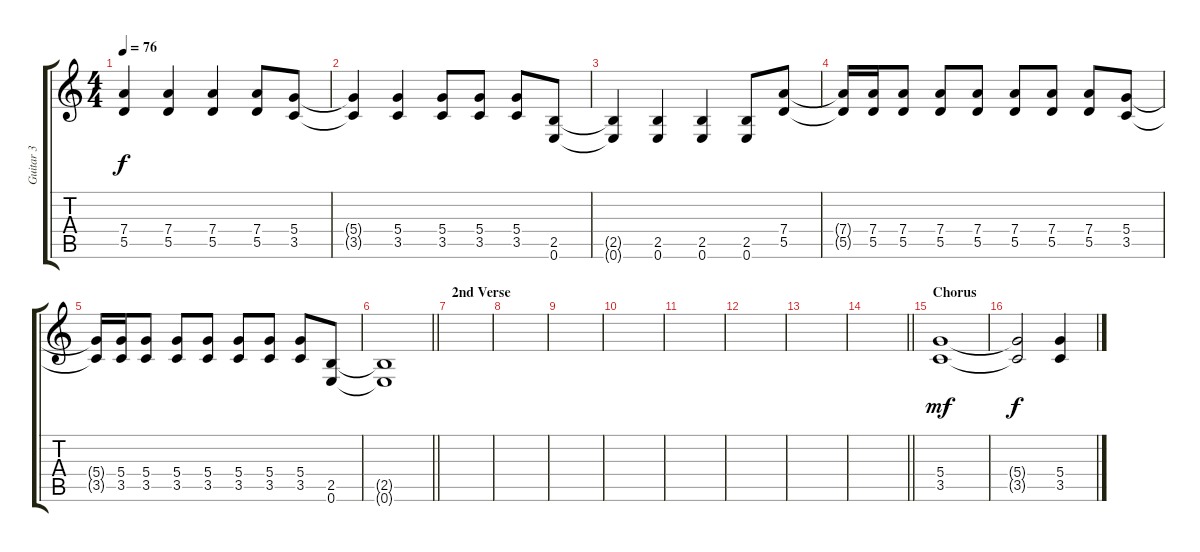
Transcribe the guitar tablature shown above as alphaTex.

\track ("Guitar 3" "Guitar 3") {instrument distortionguitar}
\staff {score tabs}
\tuning (E4 B3 G3 D3 A2 E2) {hide}
\ts (4 4)
\tempo 76
\clef g2
\ks c
(7.4{t} 5.5{t}).4{dy f} (7.4 5.5).4 (7.4 5.5).4 (7.4 5.5).8 (5.4 3.5).8 |
(5.4{t} 3.5{t}).4 (5.4 3.5).4 (5.4 3.5).8 (5.4 3.5).8 (5.4 3.5).8 (2.5 0.6).8 |
(2.5{t} 0.6{t}).4 (2.5 0.6).4 (2.5 0.6).4 (2.5 0.6).8 (7.4 5.5).8 |
(7.4{t} 5.5{t}).16 (7.4 5.5).16 (7.4 5.5).8 (7.4 5.5).8 (7.4 5.5).8 (7.4 5.5).8 (7.4 5.5).8 (7.4 5.5).8 (5.4 3.5).8 |
(5.4{t} 3.5{t}).16 (5.4 3.5).16 (5.4 3.5).8 (5.4 3.5).8 (5.4 3.5).8 (5.4 3.5).8 (5.4 3.5).8 (5.4 3.5).8 (2.5 0.6).8 |
\barLineRight lightlight
(2.5{t} 0.6{t}).1 |
\section ("" "2nd Verse")
|
|
|
|
|
|
|
\barLineRight lightlight
|
\section ("" "Chorus")
(5.4 3.5).1{dy mf} |
(5.4{t} 3.5{t}).2{dy f} (5.4 3.5).4
